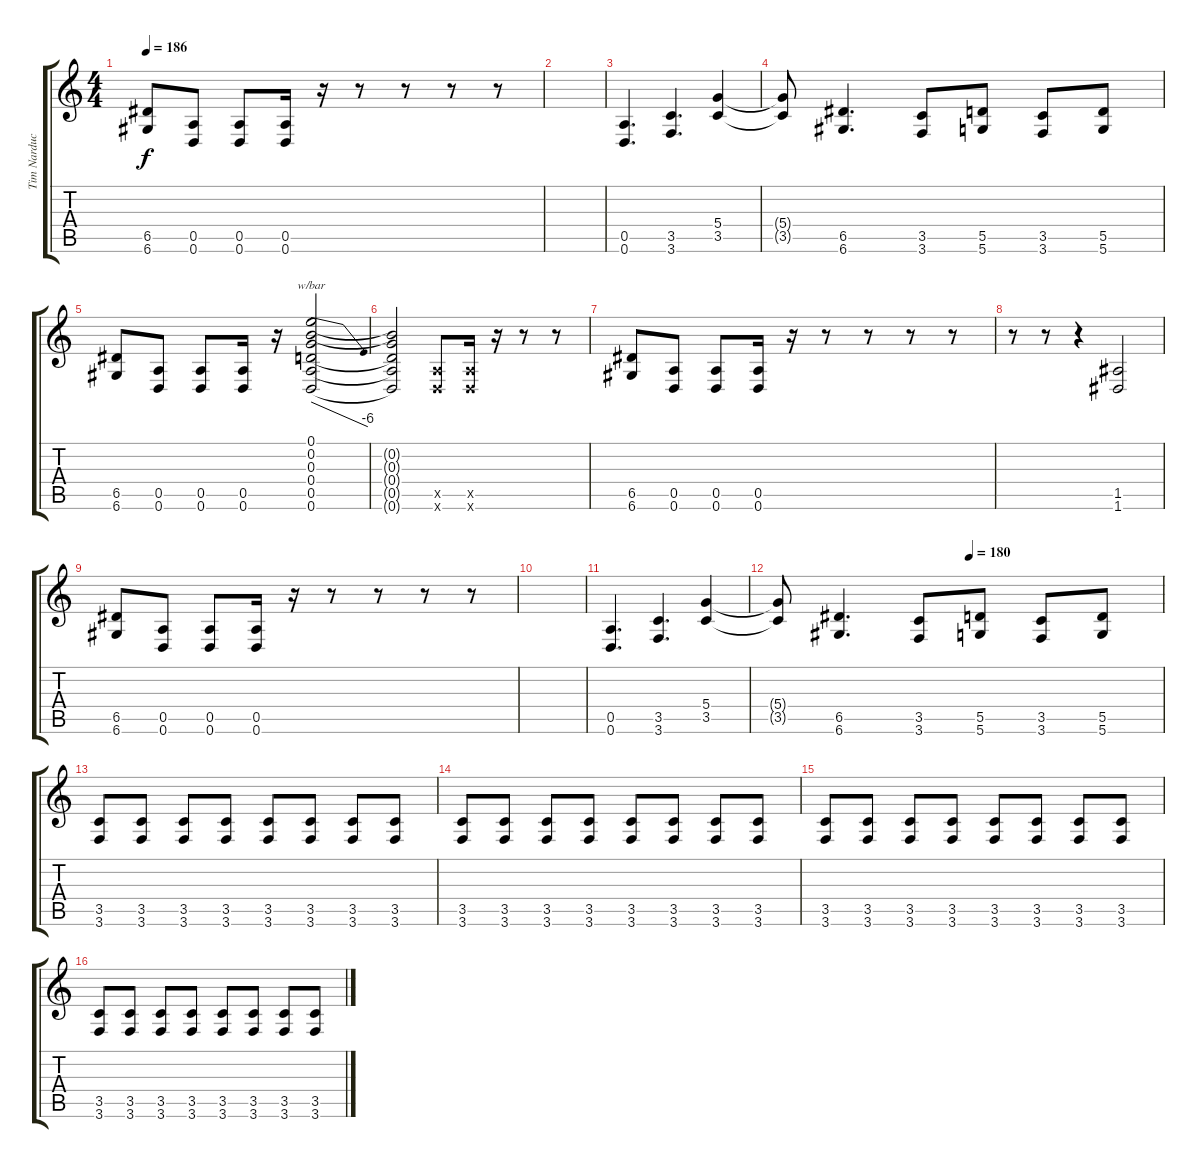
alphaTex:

\track ("Tim Narducci" "Tim Narduc") {instrument distortionguitar}
\staff {score tabs}
\tuning (E4 B3 G3 D3 A2 D2) {hide}
\ts (4 4)
\tempo 186
\clef g2
\ks c
(6.5 6.6).8{dy f} (0.5 0.6).8 (0.5 0.6).8 (0.5 0.6).16 r.16 r.8 r.8 r.8 r.8 |
|
(0.5 0.6).4{d} (3.5 3.6).4{d} (5.4 3.5).4 |
(5.4{t} 3.5{t}).8 (6.5 6.6).4{d} (3.5 3.6).8 (5.5 5.6).8 (3.5 3.6).8 (5.5 5.6).8 |
(6.5 6.6).8 (0.5 0.6).8 (0.5 0.6).8 (0.5 0.6).16 r.16 (0.1 0.2 0.3 0.4 0.5 0.6).2{tbe (dive default 0 0 60 -24)} |
(0.2{t} 0.3{t} 0.4{t} 0.5{t} 0.6{t}).2 (0.5{x} 0.6{x}).8 (0.5{x} 0.6{x}).16 r.16 r.8 r.8 |
(6.5 6.6).8 (0.5 0.6).8 (0.5 0.6).8 (0.5 0.6).16 r.16 r.8 r.8 r.8 r.8 |
r.8 r.8 r.4 (1.5 1.6).2 |
(6.5 6.6).8 (0.5 0.6).8 (0.5 0.6).8 (0.5 0.6).16 r.16 r.8 r.8 r.8 r.8 |
|
(0.5 0.6).4{d} (3.5 3.6).4{d} (5.4 3.5).4 |
\tempo (180 0.5)
(5.4{t} 3.5{t}).8 (6.5 6.6).4{d} (3.5 3.6).8 (5.5 5.6).8 (3.5 3.6).8 (5.5 5.6).8 |
(3.5 3.6).8 (3.5 3.6).8 (3.5 3.6).8 (3.5 3.6).8 (3.5 3.6).8 (3.5 3.6).8 (3.5 3.6).8 (3.5 3.6).8 |
(3.5 3.6).8 (3.5 3.6).8 (3.5 3.6).8 (3.5 3.6).8 (3.5 3.6).8 (3.5 3.6).8 (3.5 3.6).8 (3.5 3.6).8 |
(3.5 3.6).8 (3.5 3.6).8 (3.5 3.6).8 (3.5 3.6).8 (3.5 3.6).8 (3.5 3.6).8 (3.5 3.6).8 (3.5 3.6).8 |
(3.5 3.6).8 (3.5 3.6).8 (3.5 3.6).8 (3.5 3.6).8 (3.5 3.6).8 (3.5 3.6).8 (3.5 3.6).8 (3.5 3.6).8
